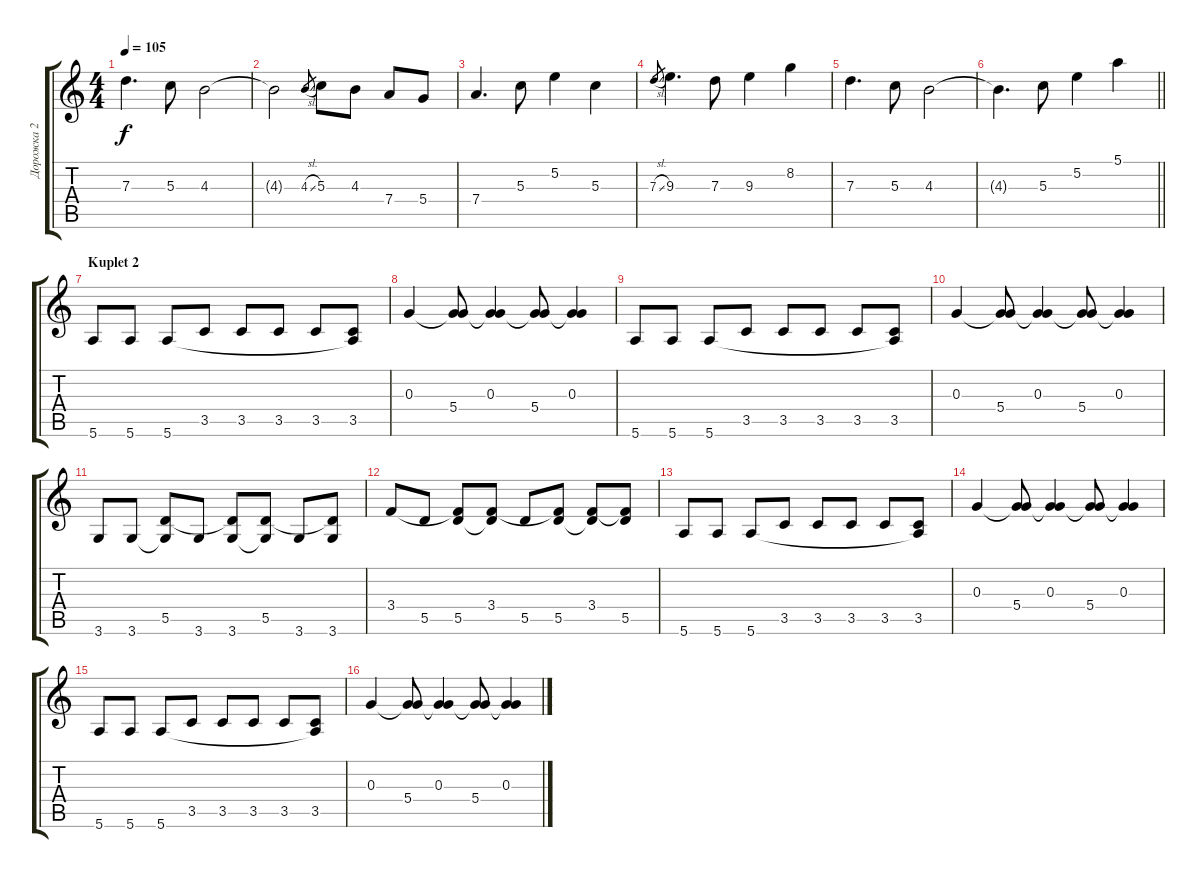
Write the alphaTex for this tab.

\track ("Дорожка 2" "Дорожка 2") {instrument electricguitarjazz}
\staff {score tabs}
\tuning (E4 B3 G3 D3 A2 E2) {hide}
\ts (4 4)
\tempo 105
\clef g2
\ks c
7.3.4{d dy f} 5.3.8 4.3.2 |
4.3{t}.2 4.3{sl}.8{gr} 5.3.8 4.3.8 7.4.8 5.4.8 |
7.4.4{d} 5.3.8 5.2.4 5.3.4 |
7.3{sl}.8{gr} 9.3.4{d} 7.3.8 9.3.4 8.2.4 |
7.3.4{d} 5.3.8 4.3.2 |
\barLineRight lightlight
4.3{t}.4{d} 5.3.8 5.2.4 5.1.4 |
\section ("" "Kuplet 2")
5.6.8 5.6.8 5.6.8 3.5.8 3.5.8 3.5.8 3.5.8 (3.5 5.6{t}).8 |
0.3.4 (0.3{t} 5.4).8 (0.3 5.4{t}).4 (0.3{t} 5.4).8 (0.3 5.4{t}).4 |
5.6.8 5.6.8 5.6.8 3.5.8 3.5.8 3.5.8 3.5.8 (3.5 5.6{t}).8 |
0.3.4 (0.3{t} 5.4).8 (0.3 5.4{t}).4 (0.3{t} 5.4).8 (0.3 5.4{t}).4 |
3.6.8 3.6.8 (5.5 3.6{t}).8 3.6.8 (5.5{t} 3.6).8 (5.5 3.6{t}).8 3.6.8 (5.5{t} 3.6).8 |
3.4.8 5.5.8 (3.4{t} 5.5).8 (3.4 5.5{t}).8 5.5.8 (3.4{t} 5.5).8 (3.4 5.5{t}).8 (3.4{t} 5.5).8 |
5.6.8 5.6.8 5.6.8 3.5.8 3.5.8 3.5.8 3.5.8 (3.5 5.6{t}).8 |
0.3.4 (0.3{t} 5.4).8 (0.3 5.4{t}).4 (0.3{t} 5.4).8 (0.3 5.4{t}).4 |
5.6.8 5.6.8 5.6.8 3.5.8 3.5.8 3.5.8 3.5.8 (3.5 5.6{t}).8 |
0.3.4 (0.3{t} 5.4).8 (0.3 5.4{t}).4 (0.3{t} 5.4).8 (0.3 5.4{t}).4
